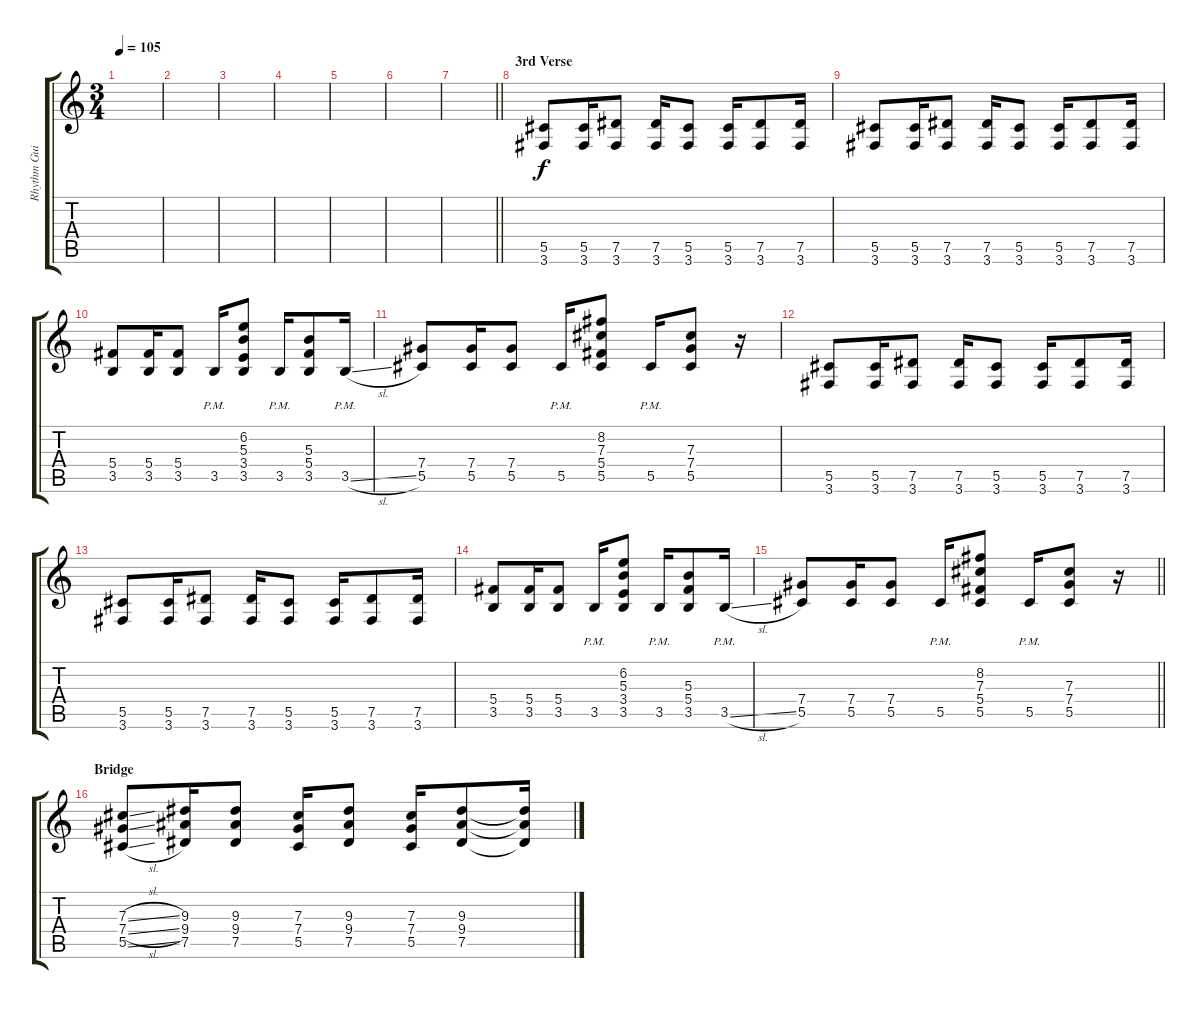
\track ("Rhythm Guitar" "Rhythm Gui") {instrument overdrivenguitar}
\staff {score tabs}
\tuning (Eb4 Bb3 Gb3 Db3 Ab2 Eb2) {hide}
\ts (3 4)
\tempo 105
\clef g2
\ks c
|
|
|
|
|
|
\barLineRight lightlight
|
\section ("" "3rd Verse")
(5.5 3.6).8 (5.5 3.6).16 (7.5 3.6).8 (7.5 3.6).16 (5.5 3.6).8 (5.5 3.6).16 (7.5 3.6).8 (7.5 3.6).16 |
(5.5 3.6).8 (5.5 3.6).16 (7.5 3.6).8 (7.5 3.6).16 (5.5 3.6).8 (5.5 3.6).16 (7.5 3.6).8 (7.5 3.6).16 |
(5.4 3.5).8 (5.4 3.5).16 (5.4 3.5).8 3.5{pm}.16 (6.2 5.3 3.4 3.5).8 3.5{pm}.16 (5.3 5.4 3.5).8 3.5{sl pm}.16 |
(7.4 5.5).8 (7.4 5.5).16 (7.4 5.5).8 5.5{pm}.16 (8.2 7.3 5.4 5.5).8 5.5{pm}.16 (7.3 7.4 5.5).8 r.16 |
(5.5 3.6).8 (5.5 3.6).16 (7.5 3.6).8 (7.5 3.6).16 (5.5 3.6).8 (5.5 3.6).16 (7.5 3.6).8 (7.5 3.6).16 |
(5.5 3.6).8 (5.5 3.6).16 (7.5 3.6).8 (7.5 3.6).16 (5.5 3.6).8 (5.5 3.6).16 (7.5 3.6).8 (7.5 3.6).16 |
(5.4 3.5).8 (5.4 3.5).16 (5.4 3.5).8 3.5{pm}.16 (6.2 5.3 3.4 3.5).8 3.5{pm}.16 (5.3 5.4 3.5).8 3.5{sl pm}.16 |
\barLineRight lightlight
(7.4 5.5).8 (7.4 5.5).16 (7.4 5.5).8 5.5{pm}.16 (8.2 7.3 5.4 5.5).8 5.5{pm}.16 (7.3 7.4 5.5).8 r.16 |
\section ("" "Bridge")
(7.3{sl} 7.4{sl} 5.5{sl}).8 (9.3 9.4 7.5).16 (9.3 9.4 7.5).8 (7.3 7.4 5.5).16 (9.3 9.4 7.5).8 (7.3 7.4 5.5).16 (9.3 9.4 7.5).8 (9.3{t} 9.4{t} 7.5{t}).16{dy f}
